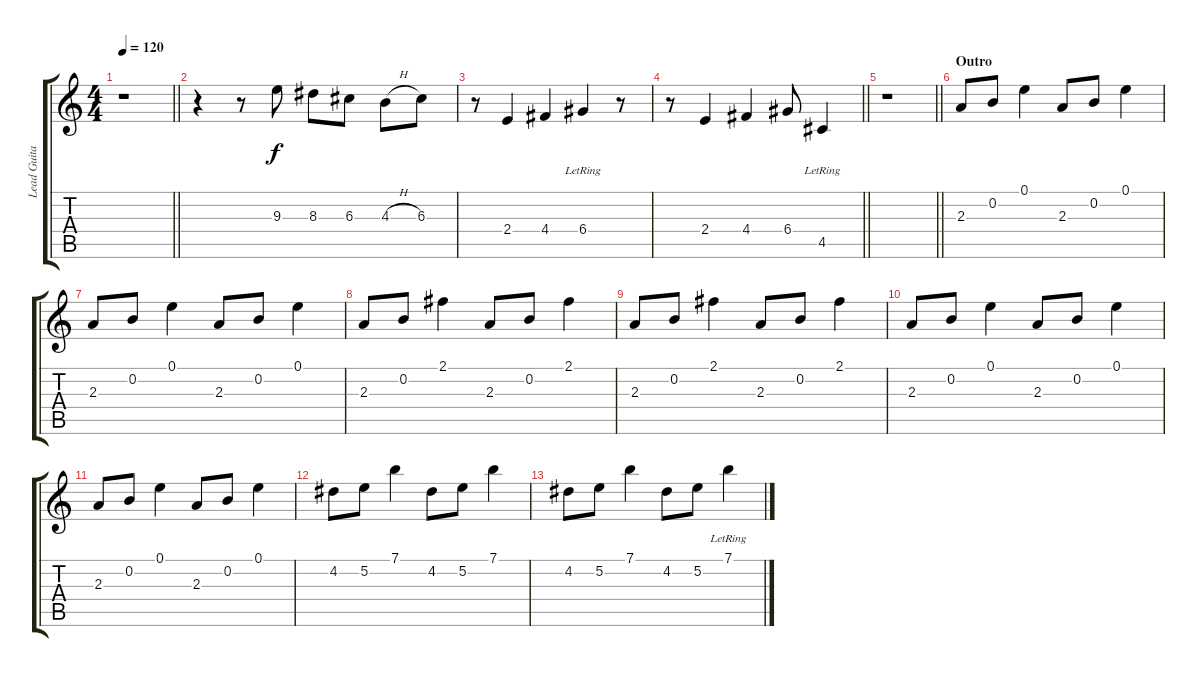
\track ("Lead Guitar" "Lead Guita") {instrument acousticguitarsteel}
\staff {score tabs}
\tuning (E4 B3 G3 D3 A2 E2) {hide}
\ts (4 4)
\tempo 120
\clef g2
\barLineRight lightlight
\ks c
r.1{dy f} |
r.4 r.8 9.3.8 8.3.8 6.3.8 4.3{h}.8 6.3.8 |
r.8 2.4.4 4.4.4 6.4{lr}.4 r.8 |
\barLineRight lightlight
r.8 2.4.4 4.4.4 6.4.8 4.5{lr}.4 |
\barLineRight lightlight
r.1 |
\section ("" "Outro")
2.3.8 0.2.8 0.1.4 2.3.8 0.2.8 0.1.4 |
2.3.8 0.2.8 0.1.4 2.3.8 0.2.8 0.1.4 |
2.3.8 0.2.8 2.1.4 2.3.8 0.2.8 2.1.4 |
2.3.8 0.2.8 2.1.4 2.3.8 0.2.8 2.1.4 |
2.3.8 0.2.8 0.1.4 2.3.8 0.2.8 0.1.4 |
2.3.8 0.2.8 0.1.4 2.3.8 0.2.8 0.1.4 |
4.2.8 5.2.8 7.1.4 4.2.8 5.2.8 7.1.4 |
4.2.8 5.2.8 7.1.4 4.2.8 5.2.8 7.1{lr}.4
